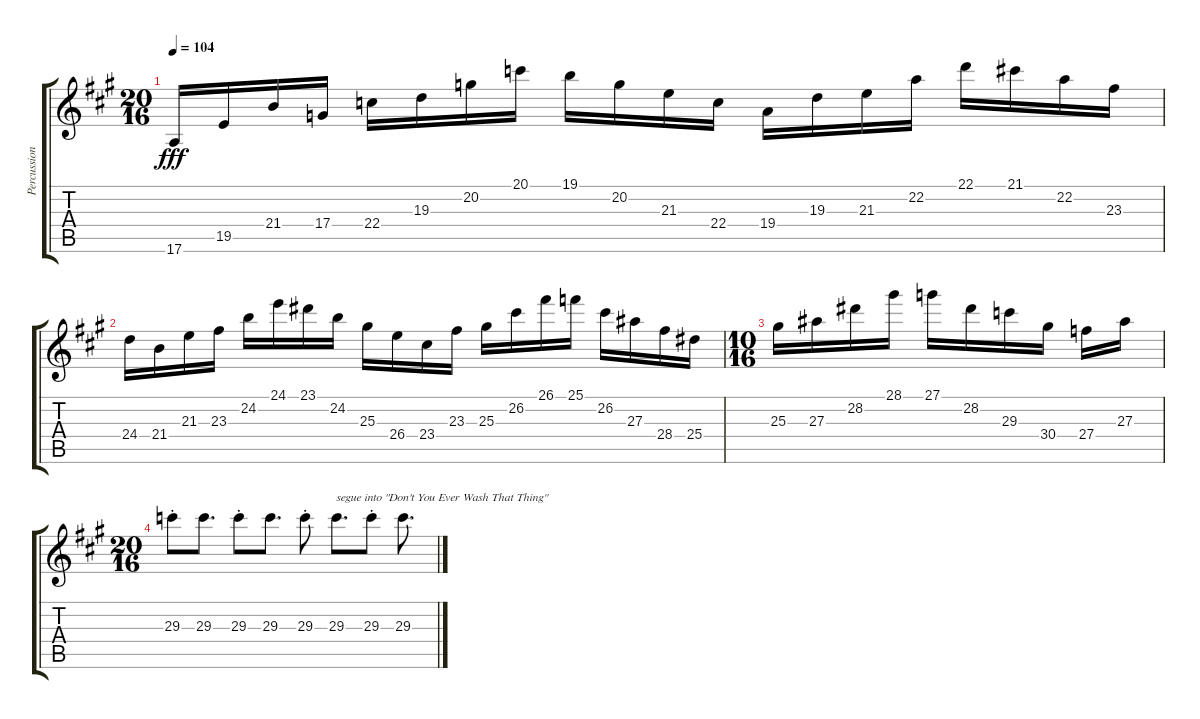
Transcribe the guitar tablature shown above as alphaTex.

\track ("Percussion" "Percussion") {instrument vibraphone}
\staff {score tabs}
\tuning (E4 B3 G3 D3 A2 E2) {hide}
\ts (20 16)
\tempo 104
\clef g2
\ks a
17.6.16{dy fff} 19.5.16 21.4.16 17.4.16 22.4.16 19.3.16 20.2.16 20.1.16 19.1.16 20.2.16 21.3.16 22.4.16 19.4.16 19.3.16 21.3.16 22.2.16 22.1.16 21.1.16 22.2.16 23.3.16 |
24.4.16 21.4.16 21.3.16 23.3.16 24.2.16 24.1.16 23.1.16 24.2.16 25.3.16 26.4.16 23.4.16 23.3.16 25.3.16 26.2.16 26.1.16 25.1.16 26.2.16 27.3.16 28.4.16 25.4.16 |
\ts (10 16)
25.3.16 27.3.16 28.2.16 28.1.16 27.1.16 28.2.16 29.3.16 30.4.16 27.4.16 27.3.16 |
\ts (20 16)
29.3{st}.8 29.3.8{d} 29.3{st}.8 29.3.8{d} 29.3{st}.8 29.3.8{d txt "segue into \"Don't You Ever Wash That Thing\""} 29.3{st}.8 29.3.8{d}
